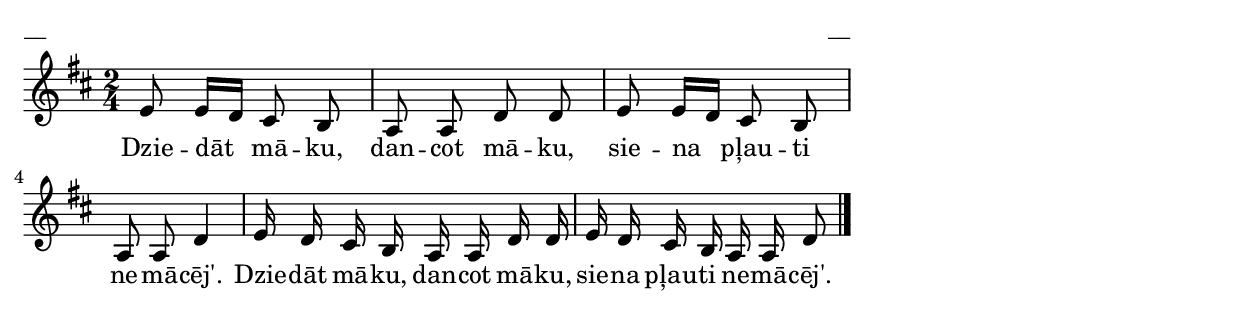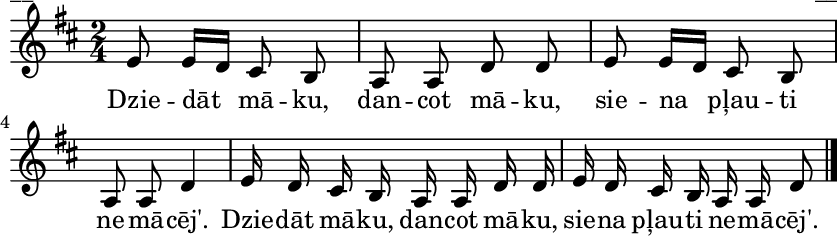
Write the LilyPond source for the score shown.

\version "2.13.18"
#(ly:set-option 'crop #t)

%\header {
%    title = "Dziedāt māku, dancot māku"
%}
\paper {
line-width = 14\cm
left-margin = 0.4\cm
between-system-padding = 0.1\cm
between-system-space = 0.1\cm
}
\layout {
indent = #0
ragged-last = ##f
}


voiceA = \relative c' {
\clef "treble"
\key d \major
\time 2/4 
e8 e16[ d] cis8 b8 | a8 a d d | e8 e16[ d] cis8 b8 | a8 a d4 |
e16 d cis b a a d d | e16 d cis b a a d8
\bar "|."
} 


lyricA = \lyricmode {
Dzie -- dāt mā -- ku, dan -- cot mā -- ku, sie -- na pļau -- ti ne -- mā -- cēj'.
Dzie -- dāt mā -- ku, dan -- cot mā -- ku, sie -- na pļau -- ti ne -- mā -- cēj'.
}



fullScore = <<
\new Staff {
<<
\new Voice = "voiceA" { \oneVoice \autoBeamOff \voiceA }
\new Lyrics \lyricsto "voiceA" \lyricA
>>
}
>>

\score {
\fullScore
\header { piece = "__" opus = "__" }
}
\markup { \with-color #(x11-color 'white) \sans \smaller "__" }
\score {
\unfoldRepeats
\fullScore
\midi {
\context { \Staff \remove "Staff_performer" }
\context { \Voice \consists "Staff_performer" }
}
}


